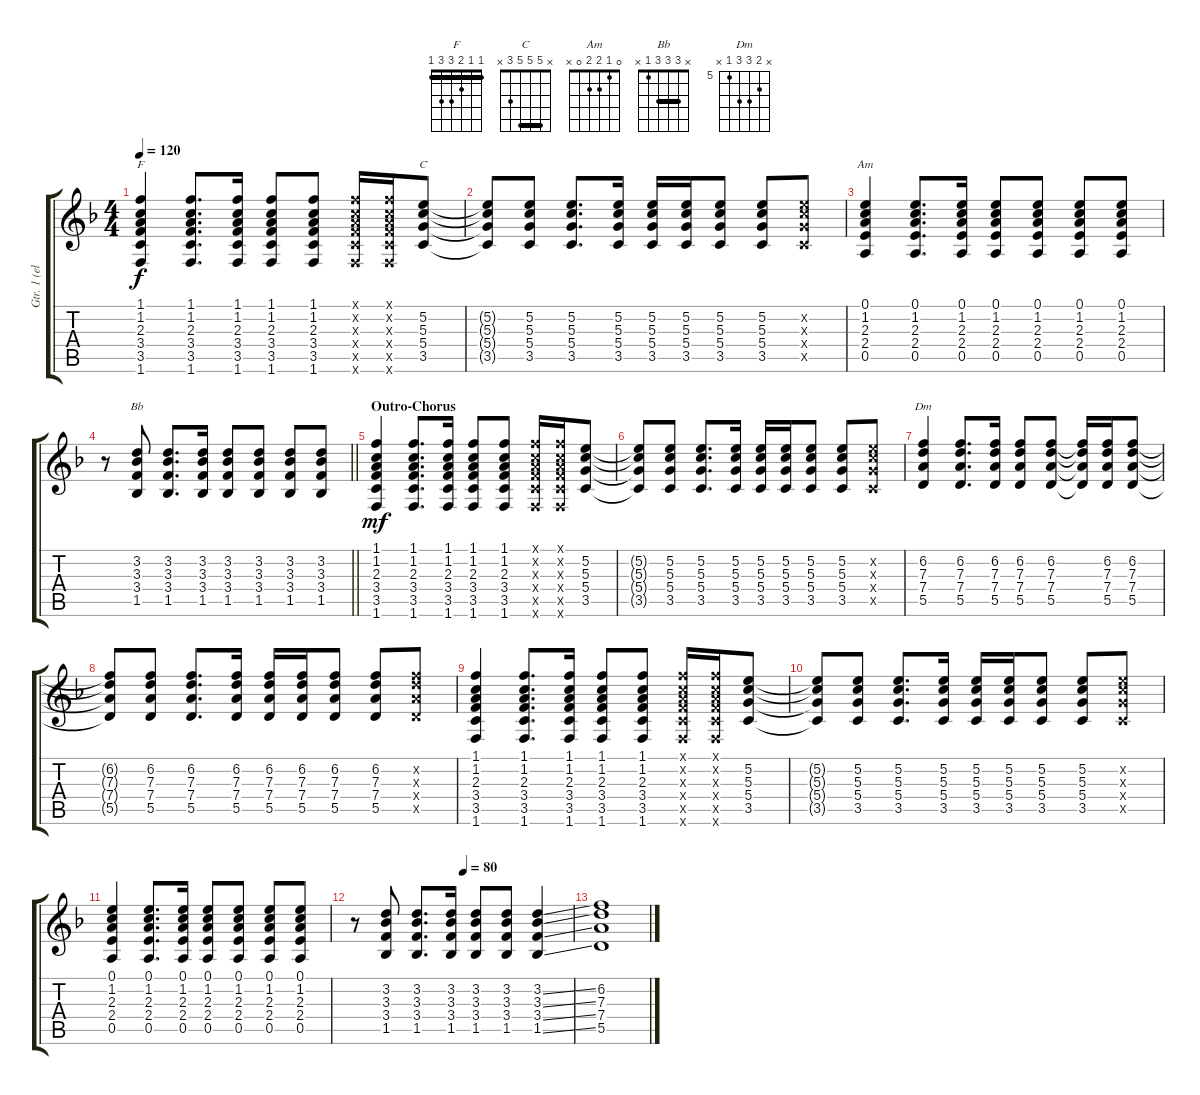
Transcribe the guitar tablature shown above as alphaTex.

\track ("Gtr. 1 (elec.)" "Gtr. 1 (el") {instrument electricguitarjazz}
\staff {score tabs}
\tuning (E4 B3 G3 D3 A2 E2) {hide}
\chord ("F" 1 1 2 3 3 1) {barre 1}
\chord ("C" x 5 5 5 3 x) {barre 5}
\chord ("Am" 0 1 2 2 0 x)
\chord ("Bb" x 3 3 3 1 x) {barre 3}
\chord ("Dm" x 6 7 7 5 x) {firstfret 5}
\ts (4 4)
\tempo 120
\clef g2
\ks f
(1.1 1.2 2.3 3.4 3.5 1.6).4{ch "F" dy f} (1.1 1.2 2.3 3.4 3.5 1.6).8{d} (1.1 1.2 2.3 3.4 3.5 1.6).16 (1.1 1.2 2.3 3.4 3.5 1.6).8 (1.1 1.2 2.3 3.4 3.5 1.6).8 (1.1{x} 1.2{x} 2.3{x} 3.4{x} 3.5{x} 1.6{x}).16 (1.1{x} 1.2{x} 2.3{x} 3.4{x} 3.5{x} 1.6{x}).16 (5.2 5.3 5.4 3.5).8{ch "C"} |
(5.2{t} 5.3{t} 5.4{t} 3.5{t}).8 (5.2 5.3 5.4 3.5).8 (5.2 5.3 5.4 3.5).8{d} (5.2 5.3 5.4 3.5).16 (5.2 5.3 5.4 3.5).16 (5.2 5.3 5.4 3.5).16 (5.2 5.3 5.4 3.5).8 (5.2 5.3 5.4 3.5).8 (5.2{x} 5.3{x} 5.4{x} 3.5{x}).8 |
(0.1 1.2 2.3 2.4 0.5).4{ch "Am"} (0.1 1.2 2.3 2.4 0.5).8{d} (0.1 1.2 2.3 2.4 0.5).16 (0.1 1.2 2.3 2.4 0.5).8 (0.1 1.2 2.3 2.4 0.5).8 (0.1 1.2 2.3 2.4 0.5).8 (0.1 1.2 2.3 2.4 0.5).8 |
\barLineRight lightlight
r.8 (3.2 3.3 3.4 1.5).8{ch "Bb"} (3.2 3.3 3.4 1.5).8{d} (3.2 3.3 3.4 1.5).16 (3.2 3.3 3.4 1.5).8 (3.2 3.3 3.4 1.5).8 (3.2 3.3 3.4 1.5).8 (3.2 3.3 3.4 1.5).8 |
\section ("" "Outro-Chorus")
(1.1 1.2 2.3 3.4 3.5 1.6).4{dy mf instrument electricguitarjazz} (1.1 1.2 2.3 3.4 3.5 1.6).8{d} (1.1 1.2 2.3 3.4 3.5 1.6).16 (1.1 1.2 2.3 3.4 3.5 1.6).8 (1.1 1.2 2.3 3.4 3.5 1.6).8 (1.1{x} 1.2{x} 2.3{x} 3.4{x} 3.5{x} 1.6{x}).16 (1.1{x} 1.2{x} 2.3{x} 3.4{x} 3.5{x} 1.6{x}).16 (5.2 5.3 5.4 3.5).8 |
(5.2{t} 5.3{t} 5.4{t} 3.5{t}).8 (5.2 5.3 5.4 3.5).8 (5.2 5.3 5.4 3.5).8{d} (5.2 5.3 5.4 3.5).16 (5.2 5.3 5.4 3.5).16 (5.2 5.3 5.4 3.5).16 (5.2 5.3 5.4 3.5).8 (5.2 5.3 5.4 3.5).8 (5.2{x} 5.3{x} 5.4{x} 3.5{x}).8 |
(6.2 7.3 7.4 5.5).4{ch "Dm"} (6.2 7.3 7.4 5.5).8{d} (6.2 7.3 7.4 5.5).16 (6.2 7.3 7.4 5.5).8 (6.2 7.3 7.4 5.5).8 (6.2{t} 7.3{t} 7.4{t} 5.5{t}).16 (6.2 7.3 7.4 5.5).16 (6.2 7.3 7.4 5.5).8 |
(6.2{t} 7.3{t} 7.4{t} 5.5{t}).8 (6.2 7.3 7.4 5.5).8 (6.2 7.3 7.4 5.5).8{d} (6.2 7.3 7.4 5.5).16 (6.2 7.3 7.4 5.5).16 (6.2 7.3 7.4 5.5).16 (6.2 7.3 7.4 5.5).8 (6.2 7.3 7.4 5.5).8 (6.2{x} 7.3{x} 7.4{x} 5.5{x}).8 |
(1.1 1.2 2.3 3.4 3.5 1.6).4 (1.1 1.2 2.3 3.4 3.5 1.6).8{d} (1.1 1.2 2.3 3.4 3.5 1.6).16 (1.1 1.2 2.3 3.4 3.5 1.6).8 (1.1 1.2 2.3 3.4 3.5 1.6).8 (1.1{x} 1.2{x} 2.3{x} 3.4{x} 3.5{x} 1.6{x}).16 (1.1{x} 1.2{x} 2.3{x} 3.4{x} 3.5{x} 1.6{x}).16 (5.2 5.3 5.4 3.5).8 |
(5.2{t} 5.3{t} 5.4{t} 3.5{t}).8 (5.2 5.3 5.4 3.5).8 (5.2 5.3 5.4 3.5).8{d} (5.2 5.3 5.4 3.5).16 (5.2 5.3 5.4 3.5).16 (5.2 5.3 5.4 3.5).16 (5.2 5.3 5.4 3.5).8 (5.2 5.3 5.4 3.5).8 (5.2{x} 5.3{x} 5.4{x} 3.5{x}).8 |
(0.1 1.2 2.3 2.4 0.5).4 (0.1 1.2 2.3 2.4 0.5).8{d} (0.1 1.2 2.3 2.4 0.5).16 (0.1 1.2 2.3 2.4 0.5).8 (0.1 1.2 2.3 2.4 0.5).8 (0.1 1.2 2.3 2.4 0.5).8 (0.1 1.2 2.3 2.4 0.5).8 |
\tempo (80 0.5)
r.8 (3.2 3.3 3.4 1.5).8 (3.2 3.3 3.4 1.5).8{d} (3.2 3.3 3.4 1.5).16 (3.2 3.3 3.4 1.5).8 (3.2 3.3 3.4 1.5).8 (3.2{ss} 3.3{ss} 3.4{ss} 1.5{ss}).4 |
(6.2 7.3 7.4 5.5).1
